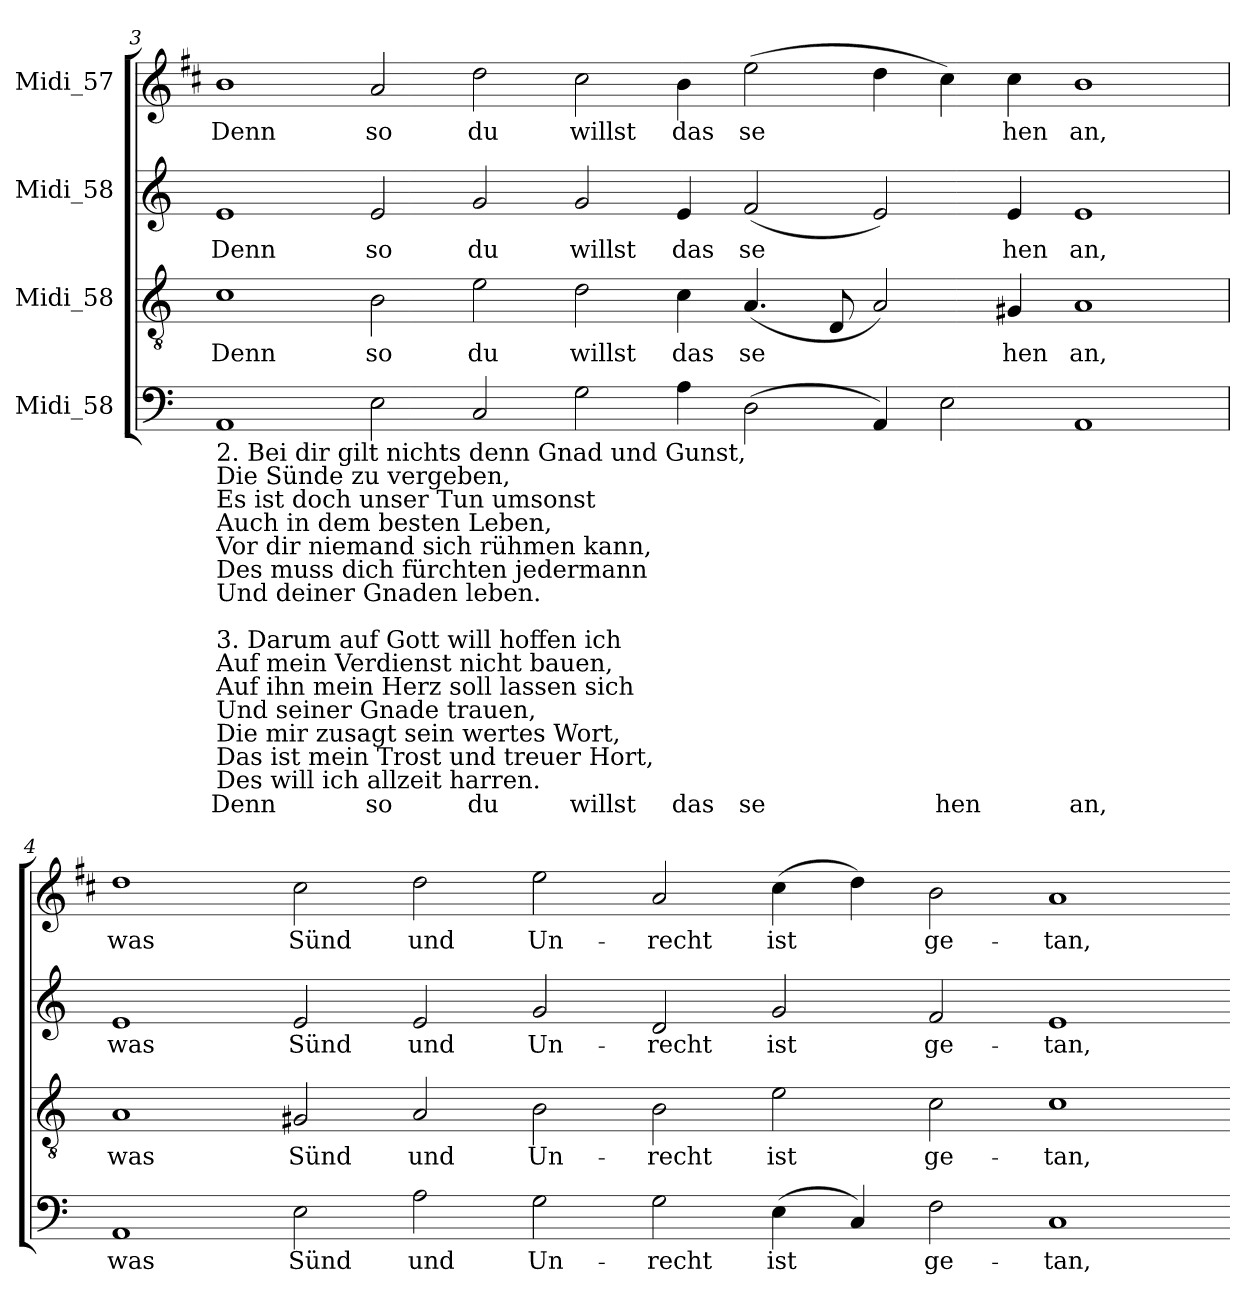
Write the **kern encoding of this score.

**kern	**text	**kern	**text	**kern	**text	**kern	**text
*part4	*part4	*part3	*part3	*part2	*part2	*part1	*part1
*staff4	*staff4	*staff3	*staff3	*staff2	*staff2	*staff1	*staff1
*I"Midi_58	*	*I"Midi_58	*	*I"Midi_58	*	*I"Midi_57	*
!!LO:LB:g=z
*clefF4	*	*clefGv2	*	*clefG2	*	*clefG2	*
*	*	*	*	*	*	*ITrd1c2	*
*k[]	*	*k[]	*	*k[]	*	*k[]	*
*C:	*	*C:	*	*C:	*	*C:	*
=3	=3	=3	=3	=3	=3	=3	=3
!LO:TX:b:t=2. Bei dir gilt nichts denn Gnad und Gunst,\nDie Sünde zu vergeben,\nEs ist doch unser Tun umsonst\nAuch in dem besten Leben,\nVor dir niemand sich rühmen kann,\nDes muss dich fürchten jedermann\nUnd deiner Gnaden leben.\n\n3. Darum auf Gott will hoffen ich\nAuf mein Verdienst nicht bauen,\nAuf ihn mein Herz soll lassen sich\nUnd seiner Gnade trauen,\nDie mir zusagt sein wertes Wort,\nDas ist mein Trost und treuer Hort,\nDes will ich allzeit harren.	!	!	!	!	!	!	!
!	!LO:LY:b	!	!LO:LY:b	!	!LO:LY:b	!	!LO:LY:b
1AA	Denn	1c	Denn	1e	Denn	1a	Denn
!	!LO:LY:b	!	!LO:LY:b	!	!LO:LY:b	!	!LO:LY:b
2E	so	2B	so	2e	so	2g	so
!	!LO:LY:b	!	!LO:LY:b	!	!LO:LY:b	!	!LO:LY:b
2C	du	2e	du	2g	du	2cc	du
!	!LO:LY:b	!	!LO:LY:b	!	!LO:LY:b	!	!LO:LY:b
2G	willst	2d	willst	2g	willst	2b	willst
!	!LO:LY:b	!	!LO:LY:b	!	!LO:LY:b	!	!LO:LY:b
4A	das	4c	das	4e	das	4a	das
!	!LO:LY:b	!	!LO:LY:b	!	!LO:LY:b	!	!LO:LY:b
(>2D	se	(<4.A	se	(<2f	se	(>2dd	se
.	.	8D	.	.	.	.	.
4AA)	.	2A)	.	2e)	.	4cc	.
!	!LO:LY:b	!	!	!	!	!	!
2E	hen	.	.	.	.	4b)	.
!	!	!	!LO:LY:b	!	!LO:LY:b	!	!LO:LY:b
.	.	4G#X	hen	4e	hen	4b	hen
!	!LO:LY:b	!	!LO:LY:b	!	!LO:LY:b	!	!LO:LY:b
1AA	an,	1A	an,	1e	an,	1a	an,
=4	=4	=4	=4	=4	=4	=4	=4
!	!LO:LY:b	!	!LO:LY:b	!	!LO:LY:b	!	!LO:LY:b
1AA	was	1A	was	1e	was	1cc	was
!	!LO:LY:b	!	!LO:LY:b	!	!LO:LY:b	!	!LO:LY:b
2E	Sünd	2G#X	Sünd	2e	Sünd	2b	Sünd
!	!LO:LY:b	!	!LO:LY:b	!	!LO:LY:b	!	!LO:LY:b
2A	und	2A	und	2e	und	2cc	und
!	!LO:LY:b	!	!LO:LY:b	!	!LO:LY:b	!	!LO:LY:b
2G	Un-	2B	Un-	2g	Un-	2dd	Un-
!	!LO:LY:b	!	!LO:LY:b	!	!LO:LY:b	!	!LO:LY:b
2G	-recht	2B	-recht	2d	-recht	2g	-recht
!	!LO:LY:b	!	!LO:LY:b	!	!LO:LY:b	!	!LO:LY:b
(>4E	ist	2e	ist	2g	ist	(>4b	ist
4C)	.	.	.	.	.	4cc)	.
!	!LO:LY:b	!	!LO:LY:b	!	!LO:LY:b	!	!LO:LY:b
2F	ge-	2c	ge-	2f	ge-	2a	ge-
!	!LO:LY:b	!	!LO:LY:b	!	!LO:LY:b	!	!LO:LY:b
1C	-tan,	1c	-tan,	1e	-tan,	1g	-tan,
=-	=-	=-	=-	=-	=-	=-	=-
*-	*-	*-	*-	*-	*-	*-	*-
